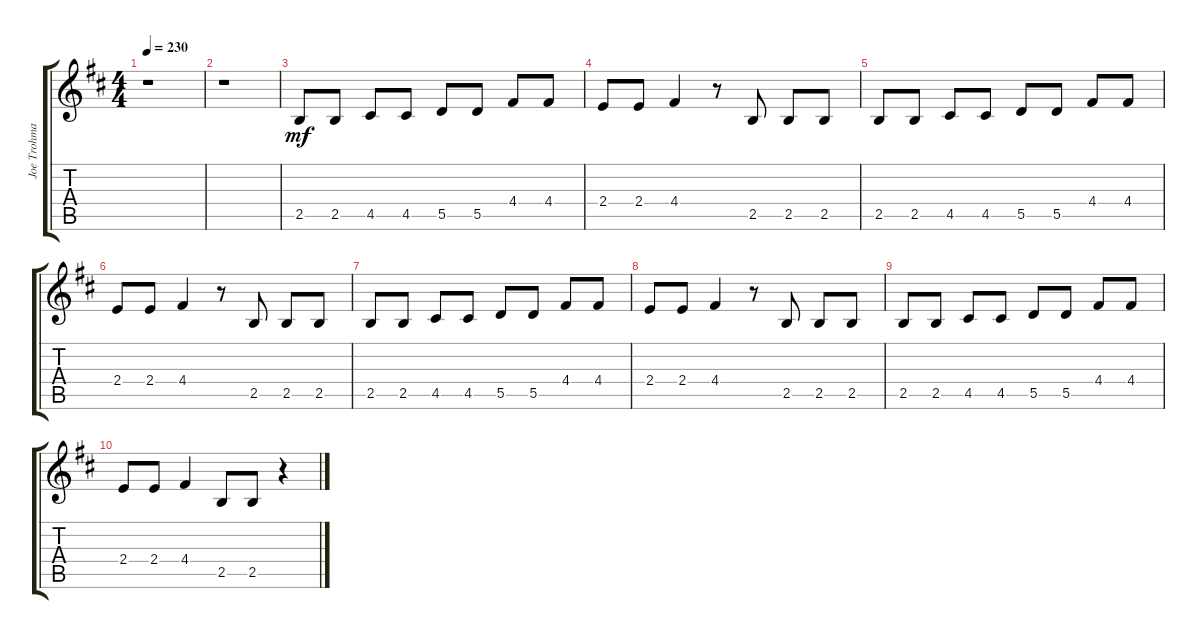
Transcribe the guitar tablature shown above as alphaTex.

\track ("Joe Trohman" "Joe Trohma") {instrument distortionguitar}
\staff {score tabs}
\tuning (E4 B3 G3 D3 A2 E2) {hide}
\ts (4 4)
\tempo 230
\clef g2
\ks d
r.1{dy f} |
r.1 |
2.5.8{dy mf} 2.5.8 4.5.8 4.5.8 5.5.8 5.5.8 4.4.8 4.4.8 |
2.4.8 2.4.8 4.4.4 r.8 2.5.8 2.5.8 2.5.8 |
2.5.8 2.5.8 4.5.8 4.5.8 5.5.8 5.5.8 4.4.8 4.4.8 |
2.4.8 2.4.8 4.4.4 r.8 2.5.8 2.5.8 2.5.8 |
2.5.8 2.5.8 4.5.8 4.5.8 5.5.8 5.5.8 4.4.8 4.4.8 |
2.4.8 2.4.8 4.4.4 r.8 2.5.8 2.5.8 2.5.8 |
2.5.8 2.5.8 4.5.8 4.5.8 5.5.8 5.5.8 4.4.8 4.4.8 |
2.4.8 2.4.8 4.4.4 2.5.8 2.5.8 r.4
